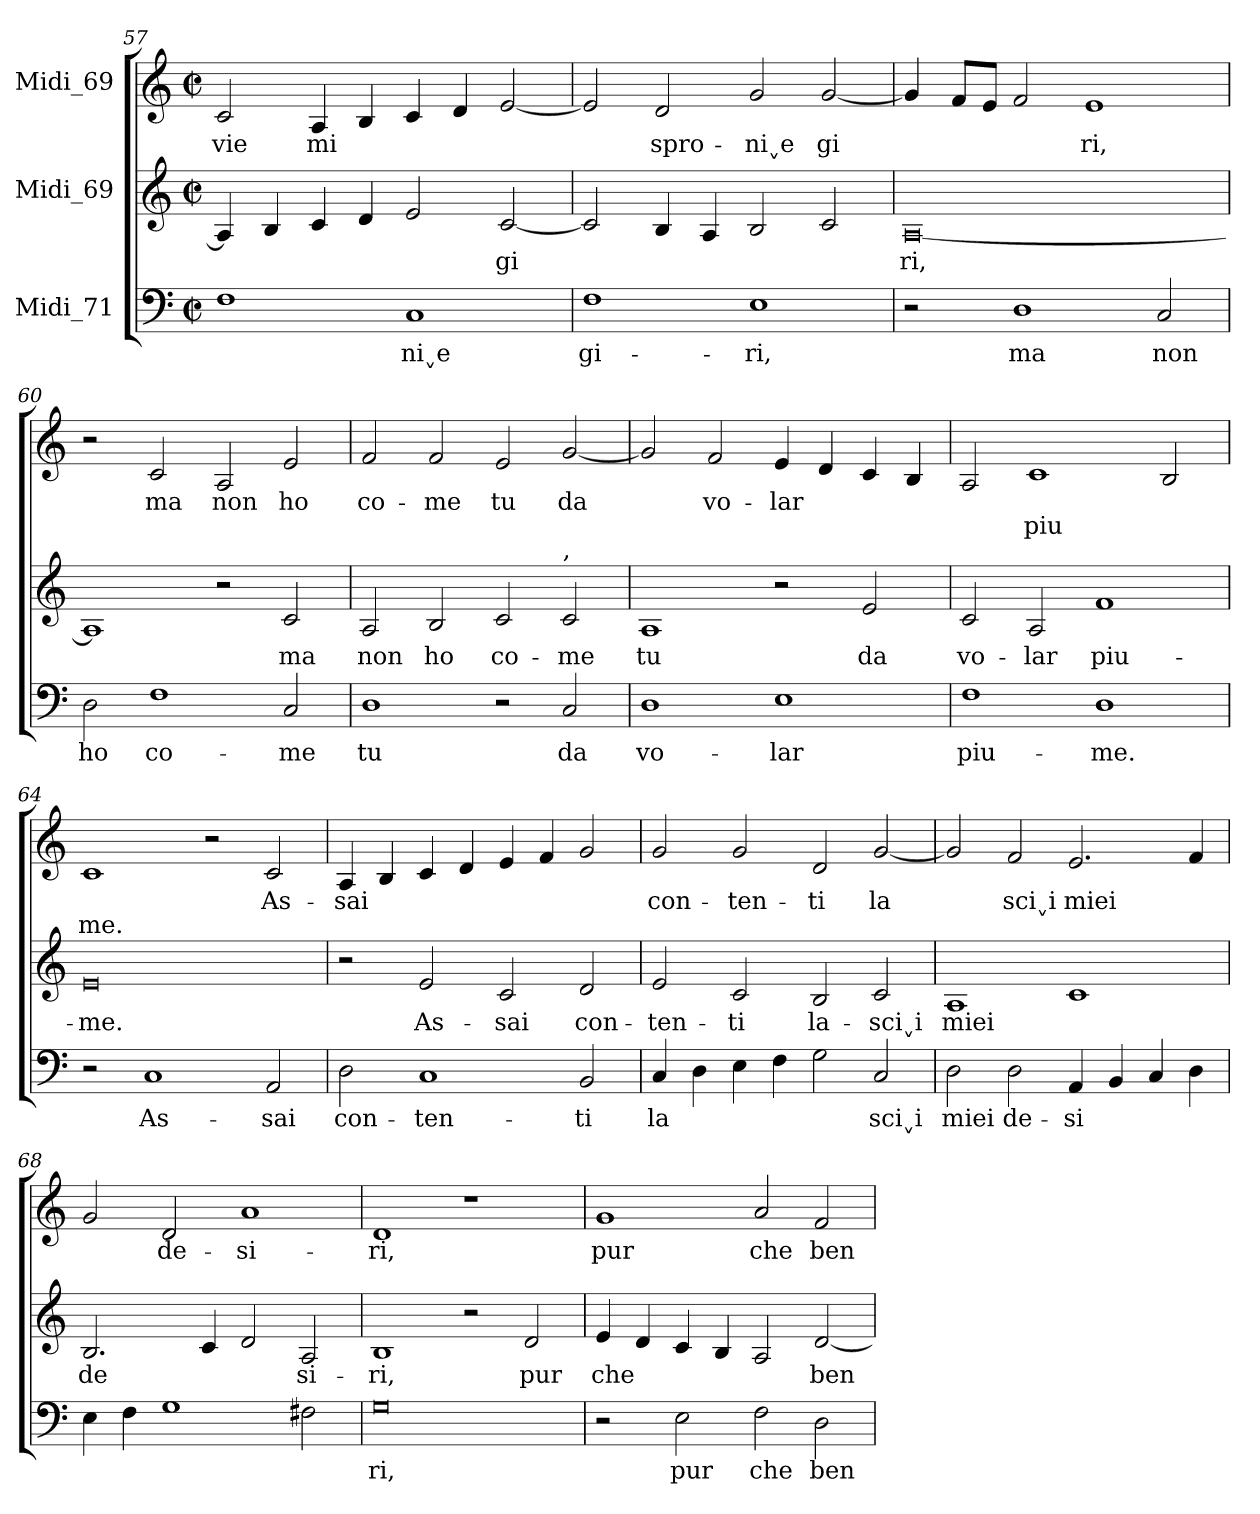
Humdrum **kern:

**kern	**text	**kern	**text	**kern	**text	**text
*part3	*part3	*part2	*part2	*part1	*part1	*part1
*staff3	*staff3	*staff2	*staff2	*staff1	*staff1	*staff1
*I"Midi_71	*	*I"Midi_69	*	*I"Midi_69	*	*
*clefF4	*	*clefG2	*	*clefG2	*	*
*k[]	*	*k[]	*	*k[]	*	*
*C:	*	*C:	*	*C:	*	*
*M4/2	*	*M4/2	*	*M4/2	*	*
*met(c|)	*	*met(c|)	*	*met(c|)	*	*
=57	=57	=57	=57	=57	=57	=57
!	!	!	!	!	!LO:LY:b	!
1F	.	4A]	.	2c	vie	.
.	.	4B	.	.	.	.
!	!	!	!	!	!LO:LY:b	!
.	.	4c	.	4A	mi	.
.	.	4d	.	4B	.	.
!	!LO:LY:b	!	!	!	!	!
1C	niˬe	2e	.	4c	.	.
.	.	.	.	4d	.	.
!	!	!	!LO:LY:b	!	!	!
.	.	[2c	gi	[2e	.	.
=58	=58	=58	=58	=58	=58	=58
!	!LO:LY:b	!	!	!	!	!
1F	gi-	2c]	.	2e]	.	.
!	!	!	!	!	!LO:LY:b	!
.	.	4B	.	2d	spro-	.
.	.	4A	.	.	.	.
!	!LO:LY:b	!	!	!	!LO:LY:b	!
1E	-ri,	2B	.	2g	-niˬe	.
!	!	!	!	!	!LO:LY:b	!
.	.	2c	.	[2g	gi	.
=59	=59	=59	=59	=59	=59	=59
!	!	!	!LO:LY:b	!	!	!
2r	.	[0A	ri,	4g]	.	.
.	.	.	.	8fL	.	.
.	.	.	.	8eJ	.	.
!	!LO:LY:b	!	!	!	!	!
1D	ma	.	.	2f	.	.
!	!	!	!	!	!LO:LY:b	!
.	.	.	.	1e	ri,	.
!	!LO:LY:b	!	!	!	!	!
2C	non	.	.	.	.	.
!!LO:LB:g=z
=60	=60	=60	=60	=60	=60	=60
!	!LO:LY:b	!	!	!	!	!
2D	ho	1A]	.	2r	.	.
!	!LO:LY:b	!	!	!	!LO:LY:b	!
1F	co-	.	.	2c	ma	.
!	!	!	!	!	!LO:LY:b	!
.	.	2r	.	2A	non	.
!	!LO:LY:b	!	!LO:LY:b	!	!LO:LY:b	!
2C	-me	2c	ma	2e	ho	.
=61	=61	=61	=61	=61	=61	=61
!	!LO:LY:b	!	!LO:LY:b	!	!LO:LY:b	!
1D	tu	2A	non	2f	co-	.
!	!	!	!LO:LY:b	!	!LO:LY:b	!
.	.	2B	ho	2f	-me	.
!	!	!	!LO:LY:b	!	!LO:LY:b	!
2r	.	2c	co-	2e	tu	.
!	!	!LO:TX:a:t=,	!	!	!	!
!	!LO:LY:b	!	!LO:LY:b	!	!LO:LY:b	!
2C	da	2c	-me	[2g	da	.
=62	=62	=62	=62	=62	=62	=62
!	!LO:LY:b	!	!LO:LY:b	!	!	!
1D	vo-	1A	tu	2g]	.	.
!	!	!	!	!	!LO:LY:b	!
.	.	.	.	2f	vo-	.
!	!LO:LY:b	!	!	!	!LO:LY:b	!
1E	-lar	2r	.	4e	-lar	.
.	.	.	.	4d	.	.
!	!	!	!LO:LY:b	!	!	!
.	.	2e	da	4c	.	.
.	.	.	.	4B	.	.
=63	=63	=63	=63	=63	=63	=63
!	!LO:LY:b	!	!LO:LY:b	!	!	!
1F	piu-	2c	vo-	2A	.	.
!	!	!	!LO:LY:b	!	!	!LO:LY:b
.	.	2A	-lar	1c	.	piu
!	!LO:LY:b	!	!LO:LY:b	!	!	!
1D	-me.	1f	piu-	.	.	.
.	.	.	.	2B	.	.
=64	=64	=64	=64	=64	=64	=64
!	!	!	!LO:LY:b	!	!	!LO:LY:b
2r	.	0e	-me.	1c	.	me.
!	!LO:LY:b	!	!	!	!	!
1C	As-	.	.	.	.	.
.	.	.	.	2r	.	.
!	!LO:LY:b	!	!	!	!LO:LY:b	!
2AA	-sai	.	.	2c	As-	.
!!LO:LB:g=z
=65	=65	=65	=65	=65	=65	=65
!	!LO:LY:b	!	!	!	!LO:LY:b	!
2D	con-	2r	.	4A	-sai	.
.	.	.	.	4B	.	.
!	!LO:LY:b	!	!LO:LY:b	!	!	!
1C	-ten-	2e	As-	4c	.	.
.	.	.	.	4d	.	.
!	!	!	!LO:LY:b	!	!	!
.	.	2c	-sai	4e	.	.
.	.	.	.	4f	.	.
!	!LO:LY:b	!	!LO:LY:b	!	!	!
2BB	-ti	2d	con-	2g	.	.
=66	=66	=66	=66	=66	=66	=66
!	!LO:LY:b	!	!LO:LY:b	!	!LO:LY:b	!
4C	la	2e	-ten-	2g	con-	.
4D	.	.	.	.	.	.
!	!	!	!LO:LY:b	!	!LO:LY:b	!
4E	.	2c	-ti	2g	-ten-	.
4F	.	.	.	.	.	.
!	!	!	!LO:LY:b	!	!LO:LY:b	!
2G	.	2B	la-	2d	-ti	.
!	!LO:LY:b	!	!LO:LY:b	!	!LO:LY:b	!
2C	sciˬi	2c	-sciˬi	[2g	la	.
=67	=67	=67	=67	=67	=67	=67
!	!LO:LY:b	!	!LO:LY:b	!	!	!
2D	miei	1A	miei	2g]	.	.
!	!LO:LY:b	!	!	!	!LO:LY:b	!
2D	de-	.	.	2f	sciˬi	.
!	!LO:LY:b	!	!	!	!LO:LY:b	!
4AA	-si	1c	.	2.e	miei	.
4BB	.	.	.	.	.	.
4C	.	.	.	.	.	.
4D	.	.	.	4f	.	.
=68	=68	=68	=68	=68	=68	=68
!	!	!	!LO:LY:b	!	!	!
4E	.	2.B	de	2g	.	.
4F	.	.	.	.	.	.
!	!	!	!	!	!LO:LY:b	!
1G	.	.	.	2d	de-	.
.	.	4c	.	.	.	.
!	!	!	!	!	!LO:LY:b	!
.	.	2d	.	1a	-si-	.
!	!	!	!LO:LY:b	!	!	!
2F#	.	2A	si-	.	.	.
!!LO:LB:g=z
=69	=69	=69	=69	=69	=69	=69
!	!LO:LY:b	!	!LO:LY:b	!	!LO:LY:b	!
0G	ri,	1B	-ri,	1d	-ri,	.
.	.	2r	.	1r	.	.
!	!	!	!LO:LY:b	!	!	!
.	.	2d	pur	.	.	.
=70	=70	=70	=70	=70	=70	=70
!	!	!	!LO:LY:b	!	!LO:LY:b	!
2r	.	4e	che	1g	pur	.
.	.	4d	.	.	.	.
!	!LO:LY:b	!	!	!	!	!
2E	pur	4c	.	.	.	.
.	.	4B	.	.	.	.
!	!LO:LY:b	!	!	!	!LO:LY:b	!
2F	che	2A	.	2a	che	.
!	!LO:LY:b	!	!LO:LY:b	!	!LO:LY:b	!
2D	ben	[2d	ben	2f	ben	.
=	=	=	=	=	=	=
*-	*-	*-	*-	*-	*-	*-
